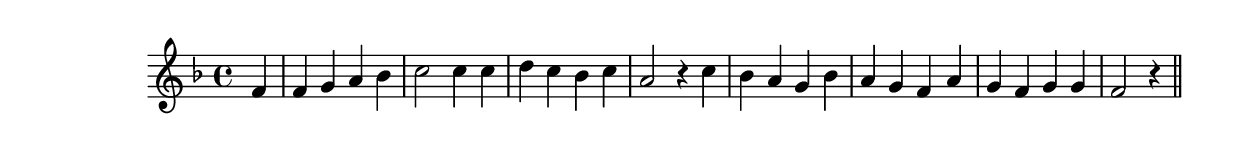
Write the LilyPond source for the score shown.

\version "2.19.49"
%{\header {
 title = "Es kam ein treuer Bote"
 composer = "Nikolaus Beuttner"
 poet = "Joseph Mohr (1834-1892)"
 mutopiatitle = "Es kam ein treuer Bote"
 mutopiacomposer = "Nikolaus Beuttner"
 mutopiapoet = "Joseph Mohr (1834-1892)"
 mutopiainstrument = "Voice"
 date = "1602"
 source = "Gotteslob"
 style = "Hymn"
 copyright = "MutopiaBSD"
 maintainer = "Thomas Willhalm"
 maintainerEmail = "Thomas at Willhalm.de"
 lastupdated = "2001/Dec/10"
}%}
\score{{\key f \major
\time 4/4
%{\tempo 4=130
%}\relative c' {
 \partial 4
 f4 | f g a bes | c2 c4  c | d c bes c | a2 r4
 c4 | bes a g bes | a() g f  a | g f g g | f2 r4
 \bar "||"
}
}}